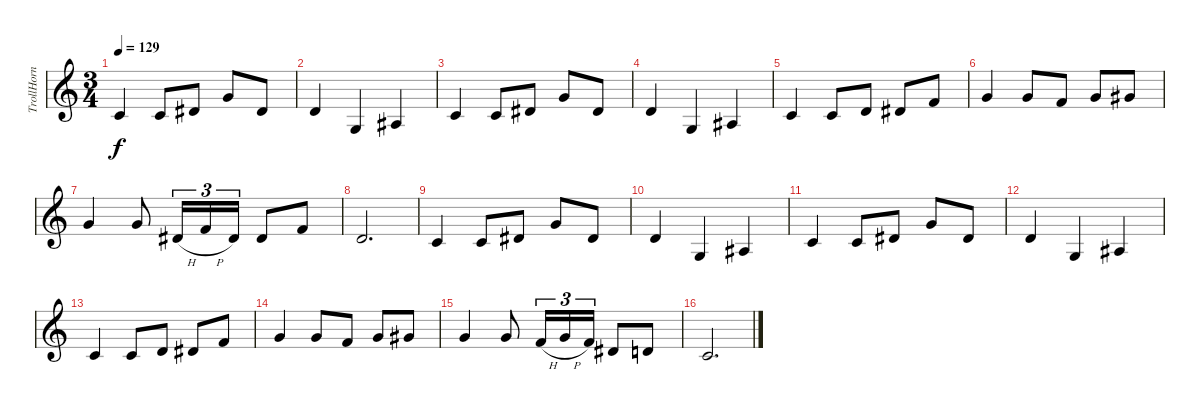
\track ("TrollHorn" "TrollHorn") {instrument accordion}
\staff {score}
\tuning (E4 B3 G3 D3 A2 E2) {hide}
\ts (3 4)
\tempo 129
\clef g2
\ks c
1.2.4{dy f volume 16} 1.2.8 4.2.8 3.1.8 4.2.8 |
3.2.4 0.3.4 3.3.4 |
1.2.4 1.2.8 4.2.8 3.1.8 4.2.8 |
3.2.4 0.3.4 3.3.4 |
1.2.4 1.2.8 3.2.8 4.2.8 1.1.8 |
3.1.4 3.1.8 1.1.8 3.1.8 4.1.8 |
3.1.4 3.1.8 4.2{h}.16{tu (3 2)} 6.2{h}.16{tu (3 2)} 4.2.16{tu (3 2)} 4.2.8 1.1.8 |
3.2.2{d} |
1.2.4 1.2.8 4.2.8 3.1.8 4.2.8 |
3.2.4 0.3.4 3.3.4 |
1.2.4 1.2.8 4.2.8 3.1.8 4.2.8 |
3.2.4 0.3.4 3.3.4 |
1.2.4 1.2.8 3.2.8 4.2.8 1.1.8 |
3.1.4 3.1.8 1.1.8 3.1.8 4.1.8 |
3.1.4 3.1.8 1.1{h}.16{tu (3 2)} 3.1{h}.16{tu (3 2)} 1.1.16{tu (3 2)} 4.2.8 3.2.8 |
1.2.2{d}
